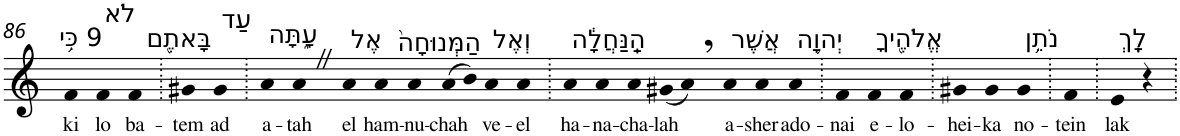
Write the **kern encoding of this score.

**kern	**text
*part1	*part1
*staff1	*staff1
*I"Piano	*
*I'Pno	*
!!LO:PB:g=z
*clefG2	*
*k[]	*
=86	=86
!LO:TX:a:t=9 כִּ֥י	!
!	!LO:LY:b
4f	ki
!LO:TX:a:t=לֹא	!
!	!LO:LY:b
4f	lo
!LO:TX:a:t=בָּאתֶ֖ם	!
!	!LO:LY:b
4f	ba-
=87.	=87.
!	!LO:LY:b
4g#X	-tem
!LO:TX:a:t=עַד	!
!	!LO:LY:b
4g#	ad
=88.	=88.
!LO:TX:a:t=עָ֑תָּה	!
!	!LO:LY:b
4a	a-
!	!LO:LY:b
4aZ	-tah
!LO:TX:a:t=אֶל	!
!	!LO:LY:b
4a	el
!LO:TX:a:t=הַמְּנוּחָה֙	!
!	!LO:LY:b
4a	ham-
!	!LO:LY:b
4a	-nu-
!	!LO:LY:b
(8a	-chah
8b)	.
!LO:TX:a:t=וְאֶל	!
!	!LO:LY:b
4a	ve-
!	!LO:LY:b
4a	-el
=89.	=89.
!LO:TX:a:t=הַֽנַּחֲלָ֔ה	!
!	!LO:LY:b
4a	ha-
!	!LO:LY:b
4a	-na-
!	!LO:LY:b
4a	-cha-
!	!LO:LY:b
(8g#X	-lah
8a,)	.
!LO:TX:a:t=אֲשֶׁר	!
!	!LO:LY:b
4a	a-
!	!LO:LY:b
4a	-sher
!LO:TX:a:t=יְהוָ֥ה	!
!	!LO:LY:b
4a	ado-
=90.	=90.
!	!LO:LY:b
4f	-nai
!LO:TX:a:t=אֱלֹהֶ֖יךָ	!
!	!LO:LY:b
4f	e-
!	!LO:LY:b
4f	-lo-
=91.	=91.
!	!LO:LY:b
4g#X	-hei-
!	!LO:LY:b
4g#	-ka
!LO:TX:a:t=נֹתֵ֥ן	!
!	!LO:LY:b
4g#	no-
=92.	=92.
!	!LO:LY:b
4f	-tein
=93.	=93.
!LO:TX:a:t=לָֽךְ	!
!	!LO:LY:b
4e	lak
4r	.
=.	=.
*-	*-
